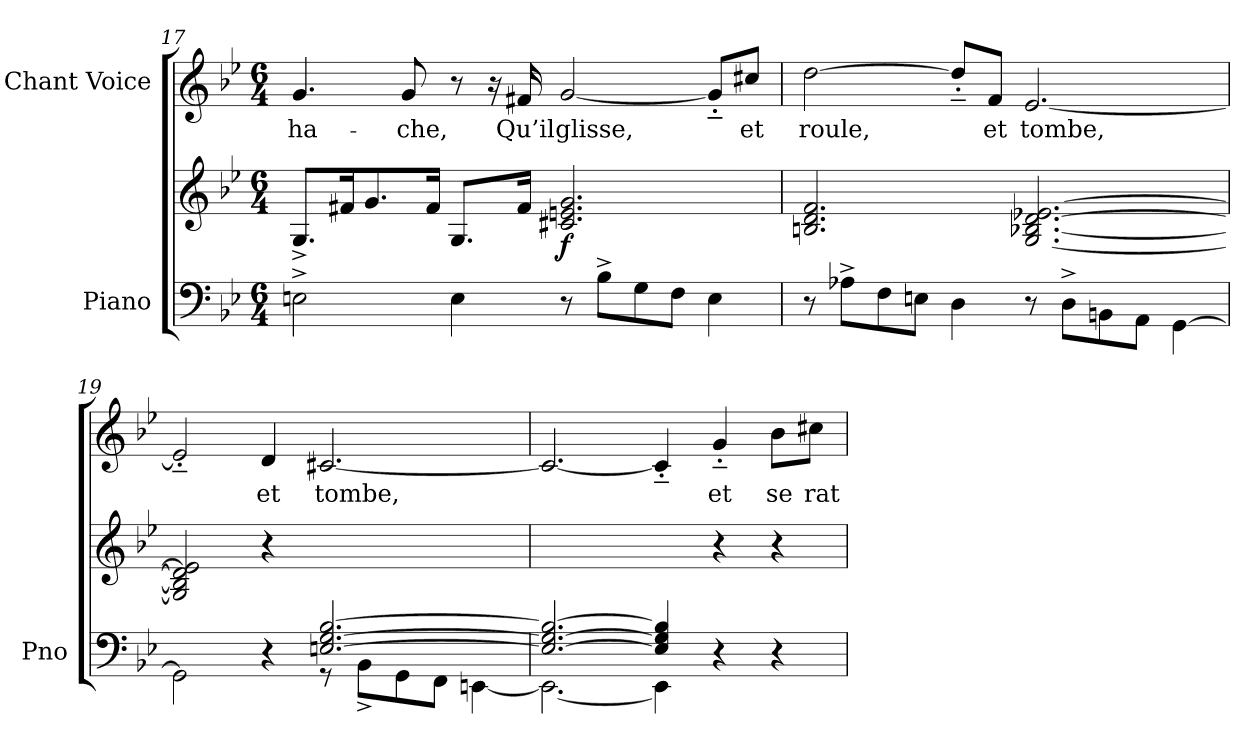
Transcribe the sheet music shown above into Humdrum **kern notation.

**kern	**kern	**dynam	**kern	**text
*part2	*part2	*part2	*part1	*part1
*staff3	*staff2	*staff2/3	*staff1	*staff1
*I"Piano	*	*	*I"Chant Voice	*
*I'Pno	*	*	*	*
!!LO:LB:g=z
*clefF4	*clefG2	*	*clefG2	*
*k[b-e-]	*k[b-e-]	*	*k[b-e-]	*
*M6/4	*M6/4	*	*M6/4	*
=17	=17	=17	=17	=17
!	!	!	!	!LO:LY:b
2En^\	8.G^>/L	.	4.g/	ha-
.	16f#X/K	.	.	.
.	8.g/	.	.	.
!	!	!	!	!LO:LY:b
.	.	.	8g/	-che,
.	16f#/Jk	.	.	.
4E\	8.G/L	.	8r	.
.	.	.	16r	.
!	!	!	!	!LO:LY:b
.	16f#/Jk	.	16f#X/	Qu’il
!	!	!LO:DY:b	!	!LO:LY:b
8r	2.c#X/ 2.en/ 2.g/	f	[2g/	glisse,
8B-^\L	.	.	.	.
8G\	.	.	.	.
8F\J	.	.	.	.
4E\	.	.	8g'~/L]	.
!	!	!	!	!LO:LY:b
.	.	.	8cc#X/J	et
=18	=18	=18	=18	=18
!	!	!	!	!LO:LY:b
8r	2.Bn/ 2.d/ 2.f/	.	[2dd\	roule,
8A-X^\L	.	.	.	.
8F\	.	.	.	.
8En\J	.	.	.	.
4D\	.	.	8dd'~/L]	.
!	!	!	!	!LO:LY:b
.	.	.	8f/J	et
!	!	!	!	!LO:LY:b
8r	[2.G/ [2.B-X/ [>2.d/ [2.e-X/	.	[2.e-/	tombe,
8D^>\L	.	.	.	.
8BBn\	.	.	.	.
8AA\J	.	.	.	.
[<4GG\	.	.	.	.
=19	=19	=19	=19	=19
*^	*	*	*	*
2.ryy	2GG\]	2G/] 2B-/] 2d/] 2e-/]	.	2e-'~/]	.
!	!	!	!	!	!LO:LY:b
.	4r	4r	.	4d/	et
!	!	!	!	!	!LO:LY:b
[>2.En/ [2.G/ [2.B-/	8r	2.ryy	.	[2.c#X/	tombe,
.	8BB-^<\L	.	.	.	.
.	8GG\	.	.	.	.
.	8FF\J	.	.	.	.
.	[<4EEn\	.	.	.	.
!!LO:LB:g=z
=20	=20	=20	=20	=20	=20
2.E/_ 2.G/_ 2.B-/_	2.EE\_	1ryy	.	2.c#/_	.
4E/] 4G/] 4B-/]	4EE\]	.	.	4c#'~/]	.
!	!	!	!	!	!LO:LY:b
2ryy	4r	4r	.	4g'~/	et
!	!	!	!	!	!LO:LY:b
.	4r	4r	.	8b-\L	se
!	!	!	!	!	!LO:LY:b
.	.	.	.	8cc#X\J	rat-
*v	*v	*	*	*	*
=	=	=	=	=
*-	*-	*-	*-	*-
